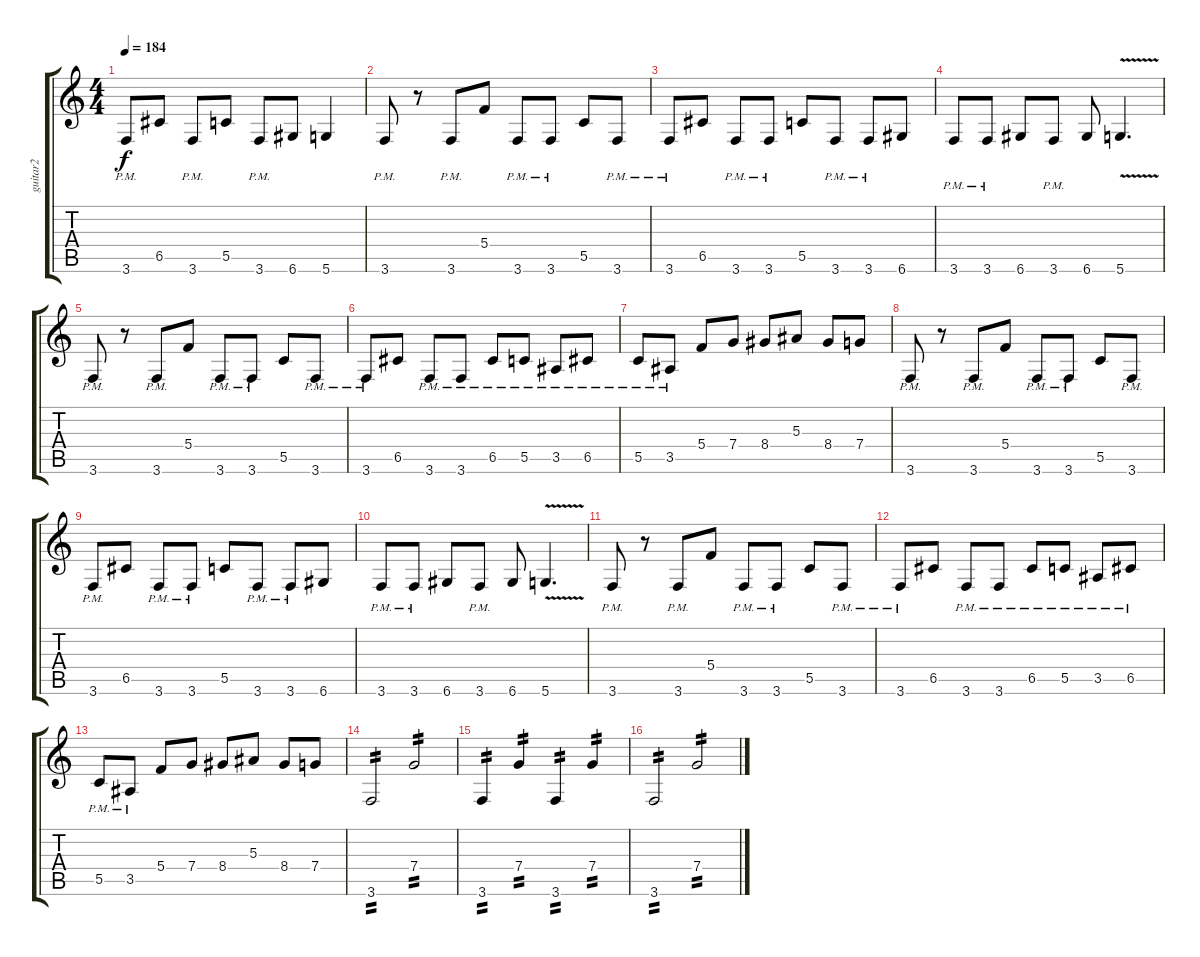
\track ("guitar2" "guitar2") {instrument distortionguitar}
\staff {score tabs}
\tuning (D4 A3 F3 C3 G2 D2) {hide}
\ts (4 4)
\tempo 184
\clef g2
\ks c
3.6{pm}.8{dy f} 6.5.8 3.6{pm}.8 5.5.8 3.6{pm}.8 6.6.8 5.6.4 |
3.6{pm}.8 r.8 3.6{pm}.8 5.4.8 3.6{pm}.8 3.6{pm}.8 5.5.8 3.6{pm}.8 |
3.6{pm}.8 6.5.8 3.6{pm}.8 3.6{pm}.8 5.5.8 3.6{pm}.8 3.6{pm}.8 6.6.8 |
3.6{pm}.8 3.6{pm}.8 6.6.8 3.6{pm}.8 6.6.8 5.6{v}.4{d} |
3.6{pm}.8 r.8 3.6{pm}.8 5.4.8 3.6{pm}.8 3.6{pm}.8 5.5.8 3.6{pm}.8 |
3.6{pm}.8 6.5.8 3.6{pm}.8 3.6{pm}.8 6.5{pm}.8 5.5{pm}.8 3.5{pm}.8 6.5{pm}.8 |
5.5{pm}.8 3.5{pm}.8 5.4.8 7.4.8 8.4.8 5.3.8 8.4.8 7.4.8 |
3.6{pm}.8 r.8 3.6{pm}.8 5.4.8 3.6{pm}.8 3.6{pm}.8 5.5.8 3.6{pm}.8 |
3.6{pm}.8 6.5.8 3.6{pm}.8 3.6{pm}.8 5.5.8 3.6{pm}.8 3.6{pm}.8 6.6.8 |
3.6{pm}.8 3.6{pm}.8 6.6.8 3.6{pm}.8 6.6.8 5.6{v}.4{d} |
3.6{pm}.8 r.8 3.6{pm}.8 5.4.8 3.6{pm}.8 3.6{pm}.8 5.5.8 3.6{pm}.8 |
3.6{pm}.8 6.5.8 3.6{pm}.8 3.6{pm}.8 6.5{pm}.8 5.5{pm}.8 3.5{pm}.8 6.5{pm}.8 |
5.5{pm}.8 3.5{pm}.8 5.4.8 7.4.8 8.4.8 5.3.8 8.4.8 7.4.8 |
3.6.2{tp 2} 7.4.2{tp 2} |
3.6.4{tp 2} 7.4.4{tp 2} 3.6.4{tp 2} 7.4.4{tp 2} |
3.6.2{tp 2} 7.4.2{tp 2}
